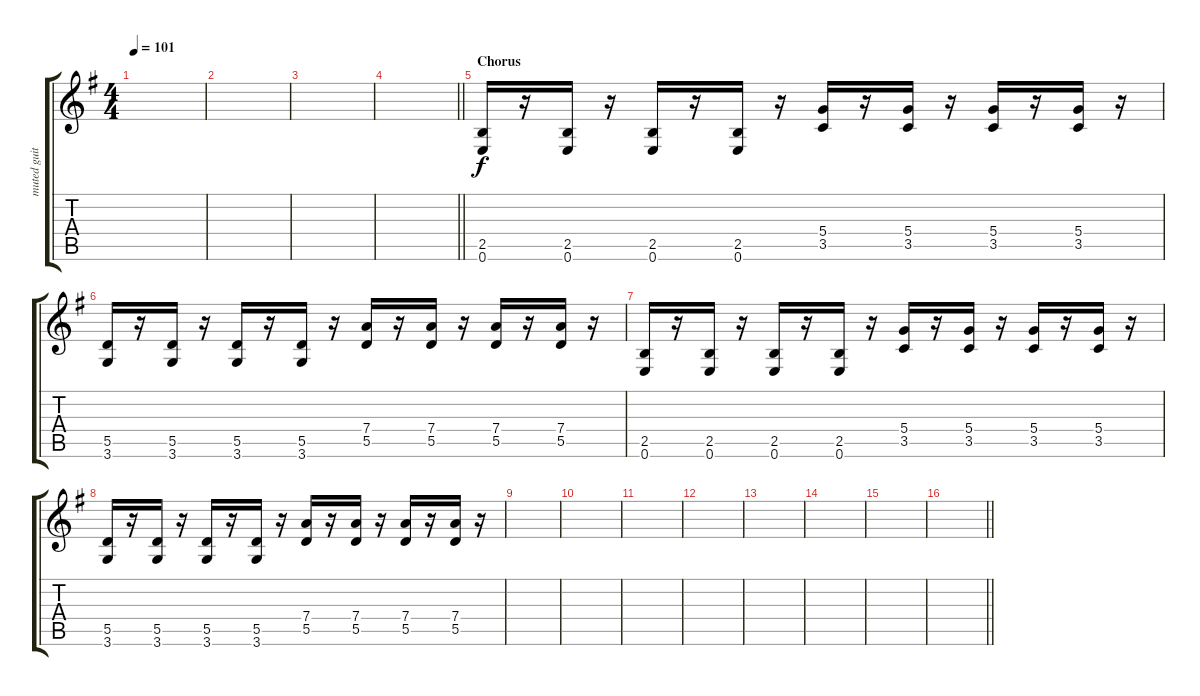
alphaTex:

\track ("muted guitar" "muted guit") {instrument electricguitarmuted}
\staff {score tabs}
\tuning (E4 B3 G3 D3 A2 E2) {hide}
\ts (4 4)
\tempo 101
\clef g2
\ks eminor
|
|
|
\barLineRight lightlight
|
\section ("" "Chorus")
(2.5 0.6).16 r.16 (2.5 0.6).16 r.16 (2.5 0.6).16 r.16 (2.5 0.6).16 r.16 (5.4 3.5).16 r.16 (5.4 3.5).16 r.16 (5.4 3.5).16 r.16 (5.4 3.5).16 r.16 |
(5.5 3.6).16 r.16 (5.5 3.6).16 r.16 (5.5 3.6).16 r.16 (5.5 3.6).16 r.16 (7.4 5.5).16 r.16 (7.4 5.5).16 r.16 (7.4 5.5).16 r.16 (7.4 5.5).16 r.16 |
(2.5 0.6).16 r.16 (2.5 0.6).16 r.16 (2.5 0.6).16 r.16 (2.5 0.6).16 r.16 (5.4 3.5).16 r.16 (5.4 3.5).16 r.16 (5.4 3.5).16 r.16 (5.4 3.5).16 r.16 |
(5.5 3.6).16 r.16 (5.5 3.6).16 r.16 (5.5 3.6).16 r.16 (5.5 3.6).16 r.16 (7.4 5.5).16 r.16 (7.4 5.5).16 r.16 (7.4 5.5).16 r.16 (7.4 5.5).16 r.16 |
|
|
|
|
|
|
|
\barLineRight lightlight
